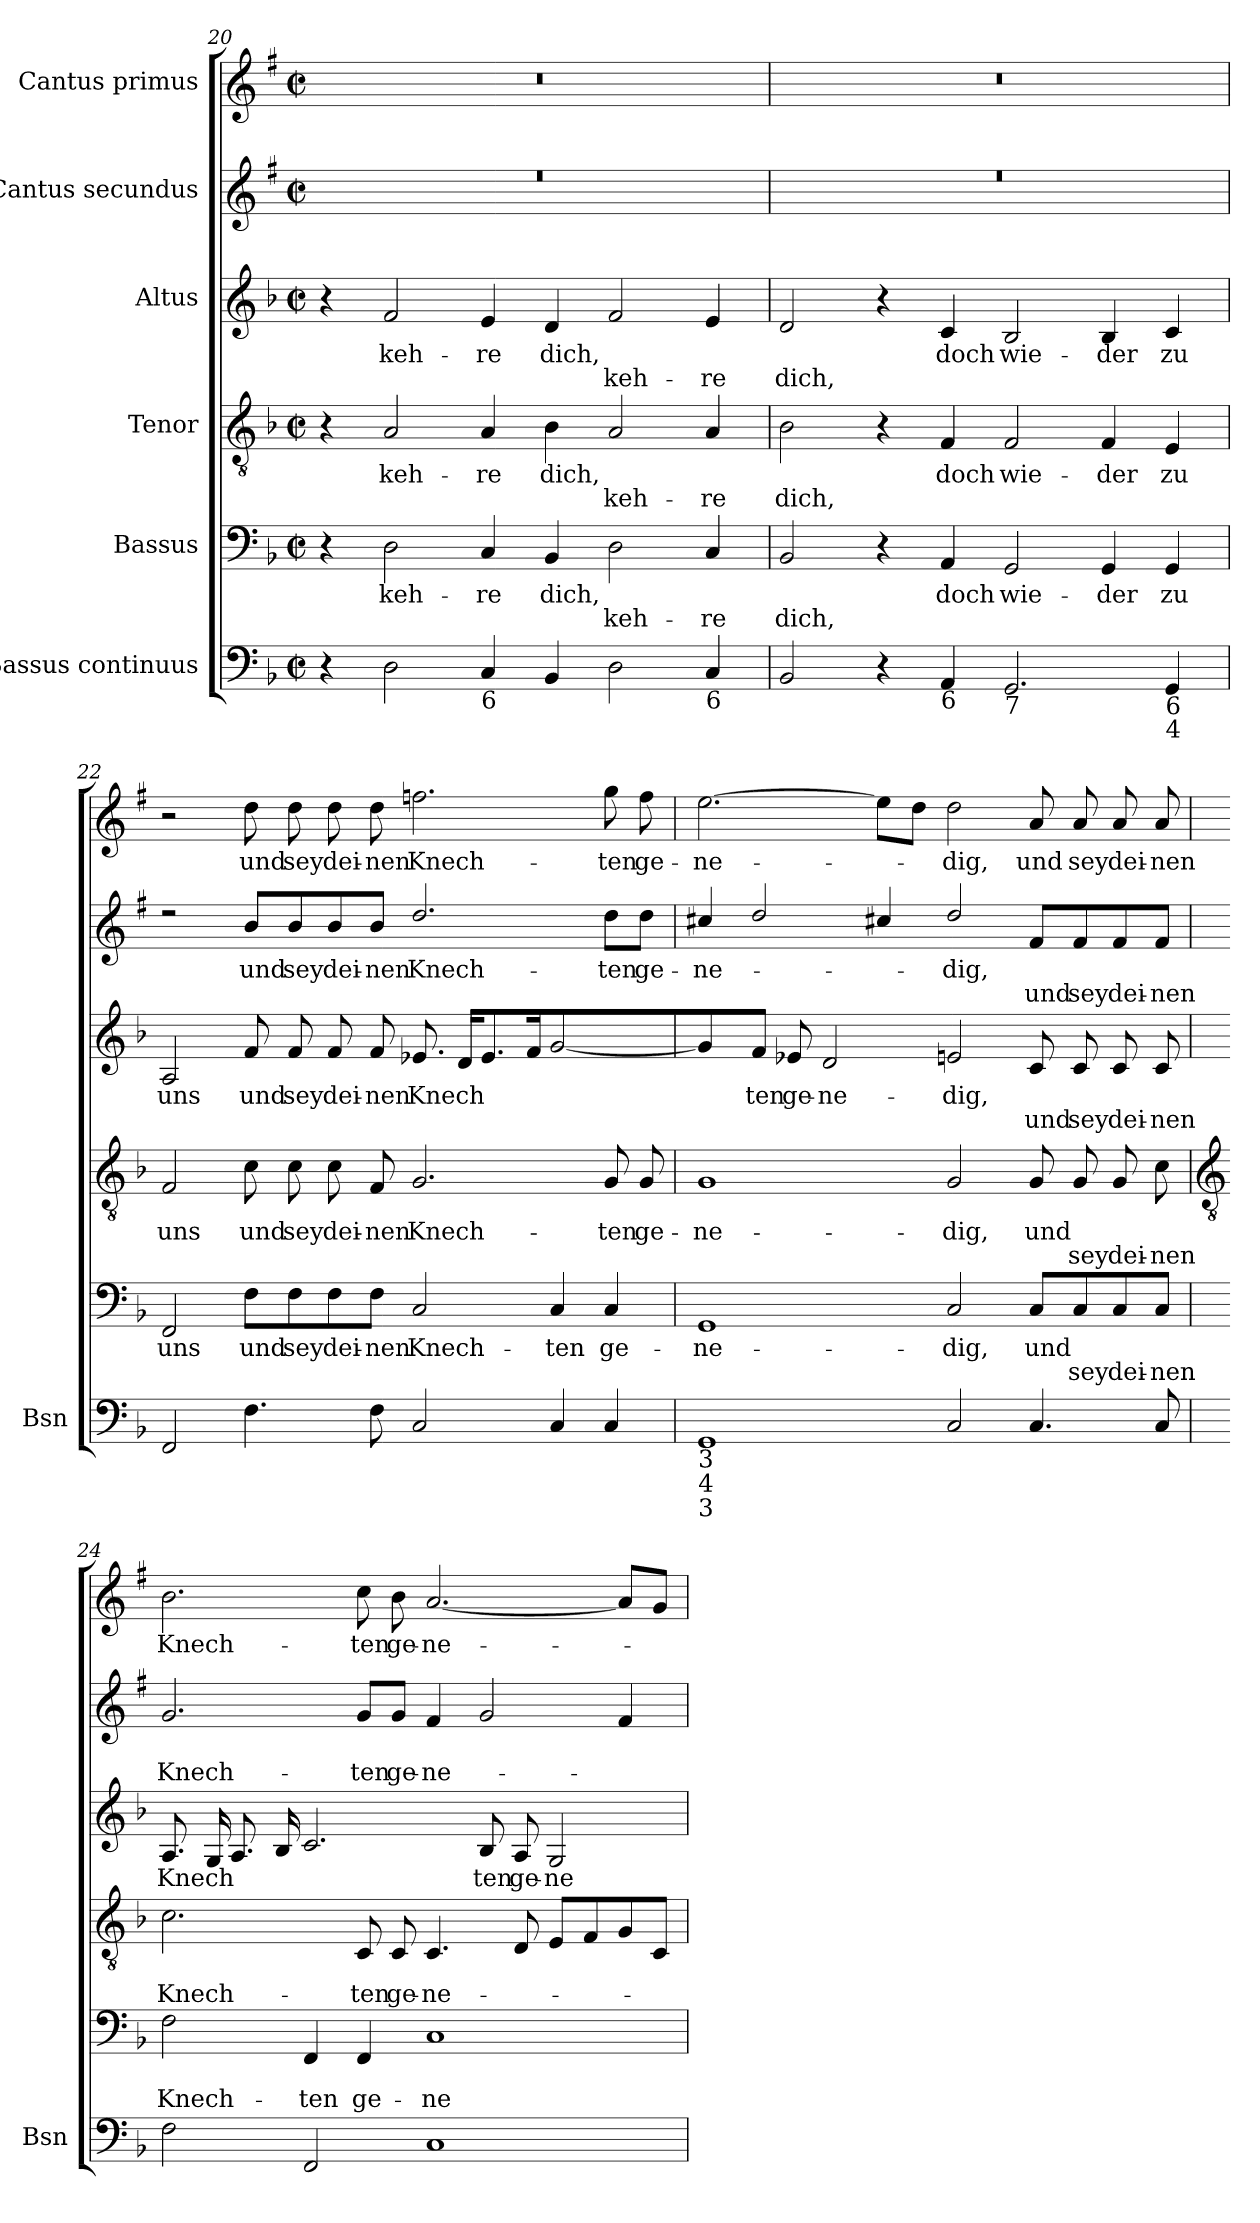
**kern	**kern	**text	**text	**kern	**text	**text	**kern	**text	**text	**kern	**text	**text	**kern	**text
*part6	*part5	*part5	*part5	*part4	*part4	*part4	*part3	*part3	*part3	*part2	*part2	*part2	*part1	*part1
*staff6	*staff5	*staff5	*staff5	*staff4	*staff4	*staff4	*staff3	*staff3	*staff3	*staff2	*staff2	*staff2	*staff1	*staff1
*I"Bassus continuus	*I"Bassus	*	*	*I"Tenor	*	*	*I"Altus	*	*	*I"Cantus secundus	*	*	*I"Cantus primus	*
*I'Bsn	*	*	*	*	*	*	*	*	*	*	*	*	*	*
!!LO:LB:g=z
*clefF4	*clefF4	*	*	*clefGv2	*	*	*clefG2	*	*	*clefG2	*	*	*clefG2	*
*	*	*	*	*	*	*	*	*	*	*ITrd1c2	*	*	*ITrd1c2	*
*k[b-]	*k[b-]	*	*	*k[b-]	*	*	*k[b-]	*	*	*k[b-]	*	*	*k[b-]	*
*F:	*F:	*	*	*F:	*	*	*F:	*	*	*F:	*	*	*F:	*
*M4/2	*M4/2	*	*	*M4/2	*	*	*M4/2	*	*	*M4/2	*	*	*M4/2	*
*met(c|)	*met(c|)	*	*	*met(c|)	*	*	*met(c|)	*	*	*met(c|)	*	*	*met(c|)	*
=20	=20	=20	=20	=20	=20	=20	=20	=20	=20	=20	=20	=20	=20	=20
*	*	*	*	*	*	*	*	*	*	*^	*	*	*	*
4r	4r	.	.	4r	.	.	4r	.	.	0r	0ryy	.	.	0r	.
!	!	!LO:LY:b	!	!	!LO:LY:b	!	!	!LO:LY:b	!	!	!	!	!	!	!
2D	2D	keh-	.	2A	keh-	.	2f	keh-	.	.	.	.	.	.	.
!LO:TX:b:t=6	!	!	!	!	!	!	!	!	!	!	!	!	!	!	!
!	!	!LO:LY:b	!	!	!LO:LY:b	!	!	!LO:LY:b	!	!	!	!	!	!	!
4C	4C	-re	.	4A	-re	.	4e	-re	.	.	.	.	.	.	.
!	!	!LO:LY:b	!	!	!LO:LY:b	!	!	!LO:LY:b	!	!	!	!	!	!	!
4BB-	4BB-	dich,	.	4B-	dich,	.	4d	dich,	.	.	.	.	.	.	.
!	!	!	!LO:LY:b	!	!	!LO:LY:b	!	!	!LO:LY:b	!	!	!	!	!	!
2D	2D	.	keh-	2A	.	keh-	2f	.	keh-	.	.	.	.	.	.
!LO:TX:b:t=6	!	!	!	!	!	!	!	!	!	!	!	!	!	!	!
!	!	!	!LO:LY:b	!	!	!LO:LY:b	!	!	!LO:LY:b	!	!	!	!	!	!
4C	4C	.	-re	4A	.	-re	4e	.	-re	.	.	.	.	.	.
=21	=21	=21	=21	=21	=21	=21	=21	=21	=21	=21	=21	=21	=21	=21	=21
!	!	!	!LO:LY:b	!	!	!LO:LY:b	!	!	!LO:LY:b	!	!	!	!	!	!
2BB-	2BB-	.	dich,	2B-	.	dich,	2d	.	dich,	0r	0ryy	.	.	0r	.
4r	4r	.	.	4r	.	.	4r	.	.	.	.	.	.	.	.
!LO:TX:b:t=6	!	!	!	!	!	!	!	!	!	!	!	!	!	!	!
!	!	!LO:LY:b	!	!	!LO:LY:b	!	!	!LO:LY:b	!	!	!	!	!	!	!
4AA	4AA	doch	.	4F	doch	.	4c	doch	.	.	.	.	.	.	.
!LO:TX:b:t=7	!	!	!	!	!	!	!	!	!	!	!	!	!	!	!
!	!	!LO:LY:b	!	!	!LO:LY:b	!	!	!LO:LY:b	!	!	!	!	!	!	!
2.GG	2GG	wie-	.	2F	wie-	.	2B-	wie-	.	.	.	.	.	.	.
!	!	!LO:LY:b	!	!	!LO:LY:b	!	!	!LO:LY:b	!	!	!	!	!	!	!
.	4GG	-der	.	4F	-der	.	4B-	-der	.	.	.	.	.	.	.
!LO:TX:b:t=6\n4	!	!	!	!	!	!	!	!	!	!	!	!	!	!	!
!	!	!LO:LY:b	!	!	!LO:LY:b	!	!	!LO:LY:b	!	!	!	!	!	!	!
4GG	4GG	zu	.	4E	zu	.	4c	zu	.	.	.	.	.	.	.
=22	=22	=22	=22	=22	=22	=22	=22	=22	=22	=22	=22	=22	=22	=22	=22
!	!	!LO:LY:b	!	!	!LO:LY:b	!	!	!LO:LY:b	!	!	!	!	!	!	!
2FF	2FF	uns	.	2F	uns	.	2A	uns	.	2r	0ryy	.	.	2r	.
!	!	!LO:LY:b	!	!	!LO:LY:b	!	!	!LO:LY:b	!	!	!	!LO:LY:b	!	!	!LO:LY:b
4.F	8F\L	und	.	8c	und	.	8f	und	.	8a/L	.	und	.	8cc	und
!	!	!LO:LY:b	!	!	!LO:LY:b	!	!	!LO:LY:b	!	!	!	!LO:LY:b	!	!	!LO:LY:b
.	8F\	sey	.	8c	sey	.	8f	sey	.	8a/	.	sey	.	8cc	sey
!	!	!LO:LY:b	!	!	!LO:LY:b	!	!	!LO:LY:b	!	!	!	!LO:LY:b	!	!	!LO:LY:b
.	8F\	dei-	.	8c	dei-	.	8f	dei-	.	8a/	.	dei-	.	8cc	dei-
!	!	!LO:LY:b	!	!	!LO:LY:b	!	!	!LO:LY:b	!	!	!	!LO:LY:b	!	!	!LO:LY:b
8F	8F\J	-nen	.	8F	-nen	.	8f	-nen	.	8a/J	.	-nen	.	8cc	-nen
!	!	!LO:LY:b	!	!	!LO:LY:b	!	!	!LO:LY:b	!	!	!	!LO:LY:b	!	!	!LO:LY:b
2C	2C	Knech-	.	2.G	Knech-	.	8.e-XL	Knech	.	2.cc	.	Knech-	.	2.ee-X	Knech-
.	.	.	.	.	.	.	16dL	.	.	.	.	.	.	.	.
.	.	.	.	.	.	.	8.e-	.	.	.	.	.	.	.	.
.	.	.	.	.	.	.	16f	.	.	.	.	.	.	.	.
!	!	!LO:LY:b	!	!	!	!	!	!	!	!	!	!	!	!	!
4C	4C	-ten	.	.	.	.	[2g	.	.	.	.	.	.	.	.
!	!	!LO:LY:b	!	!	!LO:LY:b	!	!	!	!	!	!	!LO:LY:b	!	!	!LO:LY:b
4C	4C	ge-	.	8G	-ten	.	.	.	.	8cc\L	.	-ten	.	8ff	-ten
!	!	!	!	!	!LO:LY:b	!	!	!	!	!	!	!LO:LY:b	!	!	!LO:LY:b
.	.	.	.	8G	ge-	.	.	.	.	8cc\J	.	ge-	.	8ee-	ge-
=23	=23	=23	=23	=23	=23	=23	=23	=23	=23	=23	=23	=23	=23	=23	=23
!LO:TX:b:t=3	!	!	!	!	!	!	!	!	!	!	!	!	!	!	!
!LO:TX:b:t=4	!	!	!	!	!	!	!	!	!	!	!	!	!	!	!
!LO:TX:b:t=3	!	!	!	!	!	!	!	!	!	!	!	!	!	!	!
!	!	!LO:LY:b	!	!	!LO:LY:b	!	!	!	!	!	!	!LO:LY:b	!	!	!LO:LY:b
1GG	1GG	-ne-	.	1G	-ne-	.	4g]	.	.	4bn	0ryy	-ne-	.	[2.dd	-ne-
!	!	!	!	!	!	!	!	!LO:LY:b	!	!	!	!	!	!	!
.	.	.	.	.	.	.	8fJ	ten	.	2cc	.	.	.	.	.
!	!	!	!	!	!	!	!	!LO:LY:b	!	!	!	!	!	!	!
.	.	.	.	.	.	.	8e-X	ge-	.	.	.	.	.	.	.
!	!	!	!	!	!	!	!	!LO:LY:b	!	!	!	!	!	!	!
.	.	.	.	.	.	.	2d	-ne-	.	.	.	.	.	.	.
.	.	.	.	.	.	.	.	.	.	4bn	.	.	.	8ddL]	.
.	.	.	.	.	.	.	.	.	.	.	.	.	.	8ccJ	.
!	!	!LO:LY:b	!	!	!LO:LY:b	!	!	!LO:LY:b	!	!	!	!LO:LY:b	!	!	!LO:LY:b
2C	2C	-dig,	.	2G	-dig,	.	2en	-dig,	.	2cc	.	-dig,	.	2cc	-dig,
!	!	!LO:LY:b	!	!	!LO:LY:b	!	!	!	!LO:LY:b	!	!	!	!LO:LY:b	!	!LO:LY:b
4.C	8C/L	und	.	8G	und	.	8c	.	und	8e/L	.	.	und	8g	und
!	!	!	!LO:LY:b	!	!	!LO:LY:b	!	!	!LO:LY:b	!	!	!	!LO:LY:b	!	!LO:LY:b
.	8C/	.	sey	8G	.	sey	8c	.	sey	8e/	.	.	sey	8g	sey
!	!	!	!LO:LY:b	!	!	!LO:LY:b	!	!	!LO:LY:b	!	!	!	!LO:LY:b	!	!LO:LY:b
.	8C/	.	dei-	8G	.	dei-	8c	.	dei-	8e/	.	.	dei-	8g	dei-
!	!	!	!LO:LY:b	!	!	!LO:LY:b	!	!	!LO:LY:b	!	!	!	!LO:LY:b	!	!LO:LY:b
8C	8C/J	.	-nen	8c	.	-nen	8c	.	-nen	8e/J	.	.	-nen	8g	-nen
*	*	*	*	*	*	*	*	*	*	*v	*v	*	*	*	*
!!LO:LB:g=z
=24	=24	=24	=24	=24	=24	=24	=24	=24	=24	=24	=24	=24	=24	=24
*	*	*	*	*clefGv2	*	*	*	*	*	*	*	*	*	*
!	!	!	!LO:LY:b	!	!	!LO:LY:b	!	!LO:LY:b	!	!	!	!LO:LY:b	!	!LO:LY:b
2F	2F	.	Knech-	2.c	.	Knech-	8.AL	Knech	.	2.f	.	Knech-	2.a	Knech-
.	.	.	.	.	.	.	16GL	.	.	.	.	.	.	.
.	.	.	.	.	.	.	8.A	.	.	.	.	.	.	.
.	.	.	.	.	.	.	16B-J	.	.	.	.	.	.	.
!	!	!	!LO:LY:b	!	!	!	!	!	!	!	!	!	!	!
2FF	4FF	.	-ten	.	.	.	2.c	.	.	.	.	.	.	.
!	!	!	!LO:LY:b	!	!	!LO:LY:b	!	!	!	!	!	!LO:LY:b	!	!LO:LY:b
.	4FF	.	ge-	8C	.	-ten	.	.	.	8f/L	.	-ten	8b-	-ten
!	!	!	!	!	!	!LO:LY:b	!	!	!	!	!	!LO:LY:b	!	!LO:LY:b
.	.	.	.	8C	.	ge-	.	.	.	8f/J	.	ge-	8a	ge-
!	!	!	!LO:LY:b	!	!	!LO:LY:b	!	!	!	!	!	!LO:LY:b	!	!LO:LY:b
1C	1C	.	-ne-	4.C	.	-ne-	.	.	.	4e	.	-ne-	[2.g	-ne-
!	!	!	!	!	!	!	!	!LO:LY:b	!	!	!	!	!	!
.	.	.	.	.	.	.	8B-	ten	.	2f	.	.	.	.
!	!	!	!	!	!	!	!	!LO:LY:b	!	!	!	!	!	!
.	.	.	.	8D	.	.	8A	ge-	.	.	.	.	.	.
!	!	!	!	!	!	!	!	!LO:LY:b	!	!	!	!	!	!
.	.	.	.	8EL	.	.	2G	-ne-	.	.	.	.	.	.
.	.	.	.	8F	.	.	.	.	.	.	.	.	.	.
.	.	.	.	8G	.	.	.	.	.	4e	.	.	8gL]	.
.	.	.	.	8CJ	.	.	.	.	.	.	.	.	8fJ	.
=	=	=	=	=	=	=	=	=	=	=	=	=	=	=
*-	*-	*-	*-	*-	*-	*-	*-	*-	*-	*-	*-	*-	*-	*-
